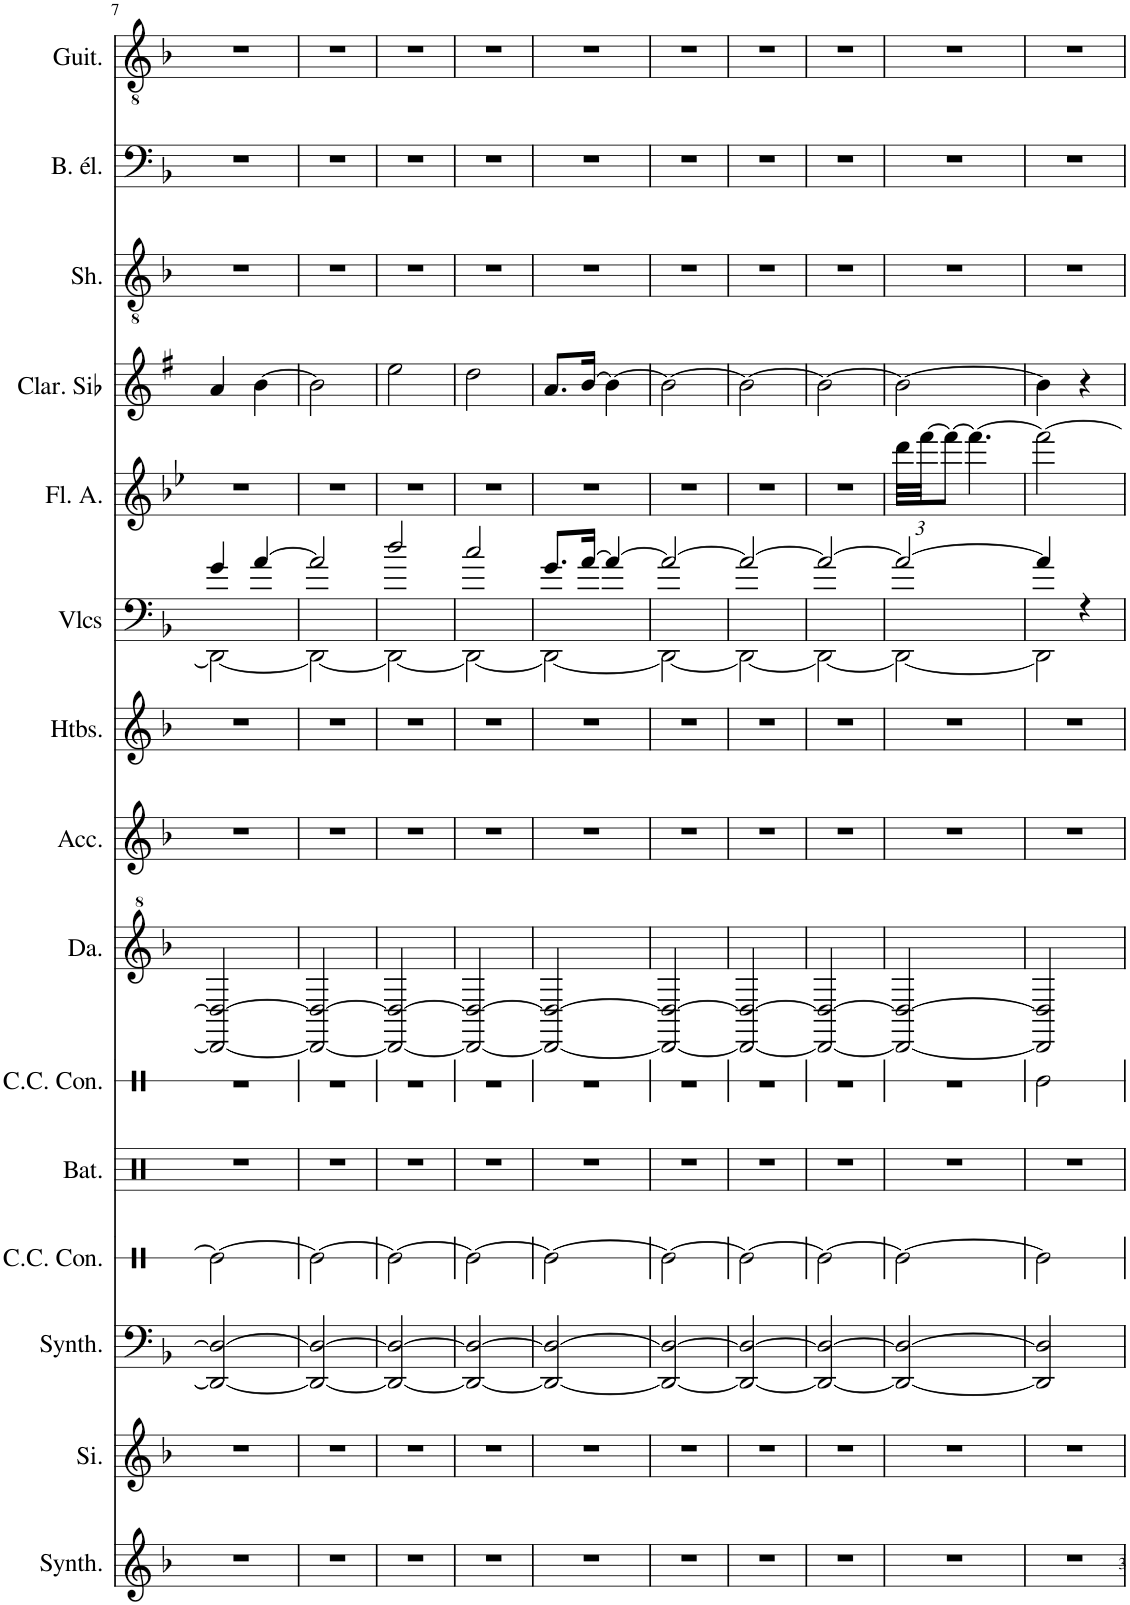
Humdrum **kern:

**kern	**kern	**kern	**kern	**kern	**kern	**kern	**kern	**kern	**kern	**kern	**kern	**kern	**kern	**kern
*part15	*part14	*part13	*part12	*part11	*part10	*part9	*part8	*part7	*part6	*part5	*part4	*part3	*part2	*part1
*staff15	*staff14	*staff13	*staff12	*staff11	*staff10	*staff9	*staff8	*staff7	*staff6	*staff5	*staff4	*staff3	*staff2	*staff1
*I"Synthétiseur d'effets, FX 4 (atmosphere)	*I"Sitar, Sitar	*I"Synthétiseur Pad, Pad 7 (halo)	*I"Caisse claire de concert, Telephone Ring	*I"Batterie, Drums	*I"Caisse claire de concert, Reverse Cymbal	*I"Danso, Shakuhachi	*I"Accordéon , Accordion	*I"Hautbois, Oboe	*I"Violoncelles, String Ensemble 1	*I"Flûte Alto, Flute	*I"Clarinette en Sib	*I"Shamisen, Shamisen	*I"Basse électrique à 5 cordes, Electric Bass (finger)	*I"Guitare classique, Acoustic Guitar (nylon)
*I'Synth.	*I'Si.	*I'Synth.	*I'C.C. Con.	*I'Bat.	*I'C.C. Con.	*I'Da.	*I'Acc.	*I'Htbs.	*I'Vlcs	*I'Fl. A.	*I'Clar. Sib	*I'Sh.	*I'B. él.	*I'Guit.
!!LO:PB:g=z
*clefG2	*clefG2	*clefF4	*clefX	*clefX	*clefX	*clefG^2	*clefG2	*clefG2	*clefF4	*clefG2	*clefG2	*clefGv2	*clefF4	*clefGv2
*	*	*	*	*	*	*	*	*	*	*Trd3c5	*Trd1c2	*	*Trd7c12	*
*k[b-]	*k[b-]	*k[b-]	*k[f#]	*k[]	*k[f#]	*k[b-]	*k[b-]	*k[b-]	*k[b-]	*k[b-e-]	*k[f#]	*k[b-]	*k[b-]	*k[b-]
*M2/4	*M2/4	*M2/4	*M2/4	*M2/4	*M2/4	*M2/4	*M2/4	*M2/4	*M2/4	*M2/4	*M2/4	*M2/4	*M2/4	*M2/4
=7	=7	=7	=7	=7	=7	=7	=7	=7	=7	=7	=7	=7	=7	=7
*	*	*	*	*	*	*	*	*	*^	*	*	*	*	*
2r	2r	2DD/_ 2D/_	2Re\_	2r	2r	2D/_ 2d/_	2r	2r	4g/	2DD\_	2r	4a/	2r	2r	2r
.	.	.	.	.	.	.	.	.	[4a/	.	.	[4b\	.	.	.
=8	=8	=8	=8	=8	=8	=8	=8	=8	=8	=8	=8	=8	=8	=8	=8
2r	2r	2DD/_ 2D/_	2Re\_	2r	2r	2D/_ 2d/_	2r	2r	2a/]	2DD\_	2r	2b\]	2r	2r	2r
=9	=9	=9	=9	=9	=9	=9	=9	=9	=9	=9	=9	=9	=9	=9	=9
2r	2r	2DD/_ 2D/_	2Re\_	2r	2r	2D/_ 2d/_	2r	2r	2dd/	2DD\_	2r	2ee\	2r	2r	2r
=10	=10	=10	=10	=10	=10	=10	=10	=10	=10	=10	=10	=10	=10	=10	=10
2r	2r	2DD/_ 2D/_	2Re\_	2r	2r	2D/_ 2d/_	2r	2r	2cc/	2DD\_	2r	2dd\	2r	2r	2r
=11	=11	=11	=11	=11	=11	=11	=11	=11	=11	=11	=11	=11	=11	=11	=11
2r	2r	2DD/_ 2D/_	2Re\_	2r	2r	2D/_ 2d/_	2r	2r	8.g/L	2DD\_	2r	8.a/L	2r	2r	2r
.	.	.	.	.	.	.	.	.	[16a/Jk	.	.	[16b/Jk	.	.	.
.	.	.	.	.	.	.	.	.	4a/_	.	.	4b\_	.	.	.
=12	=12	=12	=12	=12	=12	=12	=12	=12	=12	=12	=12	=12	=12	=12	=12
2r	2r	2DD/_ 2D/_	2Re\_	2r	2r	2D/_ 2d/_	2r	2r	2a/_	2DD\_	2r	2b\_	2r	2r	2r
=13	=13	=13	=13	=13	=13	=13	=13	=13	=13	=13	=13	=13	=13	=13	=13
2r	2r	2DD/_ 2D/_	2Re\_	2r	2r	2D/_ 2d/_	2r	2r	2a/_	2DD\_	2r	2b\_	2r	2r	2r
=14	=14	=14	=14	=14	=14	=14	=14	=14	=14	=14	=14	=14	=14	=14	=14
2r	2r	2DD/_ 2D/_	2Re\_	2r	2r	2D/_ 2d/_	2r	2r	2a/_	2DD\_	2r	2b\_	2r	2r	2r
=15	=15	=15	=15	=15	=15	=15	=15	=15	=15	=15	=15	=15	=15	=15	=15
*	*	*	*	*	*	*	*	*	*	*	*Xbrackettup	*	*	*	*
2r	2r	2DD/_ 2D/_	2Re\_	2r	2r	2D/_ 2d/_	2r	2r	2a/_	2DD\_	48ddd\LLL	2b\_	2r	2r	2r
.	.	.	.	.	.	.	.	.	.	.	[48fff\JJ	.	.	.	.
.	.	.	.	.	.	.	.	.	.	.	12fff\J_	.	.	.	.
.	.	.	.	.	.	.	.	.	.	.	4.fff\_	.	.	.	.
=16	=16	=16	=16	=16	=16	=16	=16	=16	=16	=16	=16	=16	=16	=16	=16
2r	2r	2DD/] 2D/]	2Re\]	2r	2Re\	2D/] 2d/]	2r	2r	4a/]	2DD\]	2fff\_	4b\]	2r	2r	2r
.	.	.	.	.	.	.	.	.	4r	.	.	4r	.	.	.
*	*	*	*	*	*	*	*	*	*v	*v	*	*	*	*	*
=	=	=	=	=	=	=	=	=	=	=	=	=	=	=
*-	*-	*-	*-	*-	*-	*-	*-	*-	*-	*-	*-	*-	*-	*-
